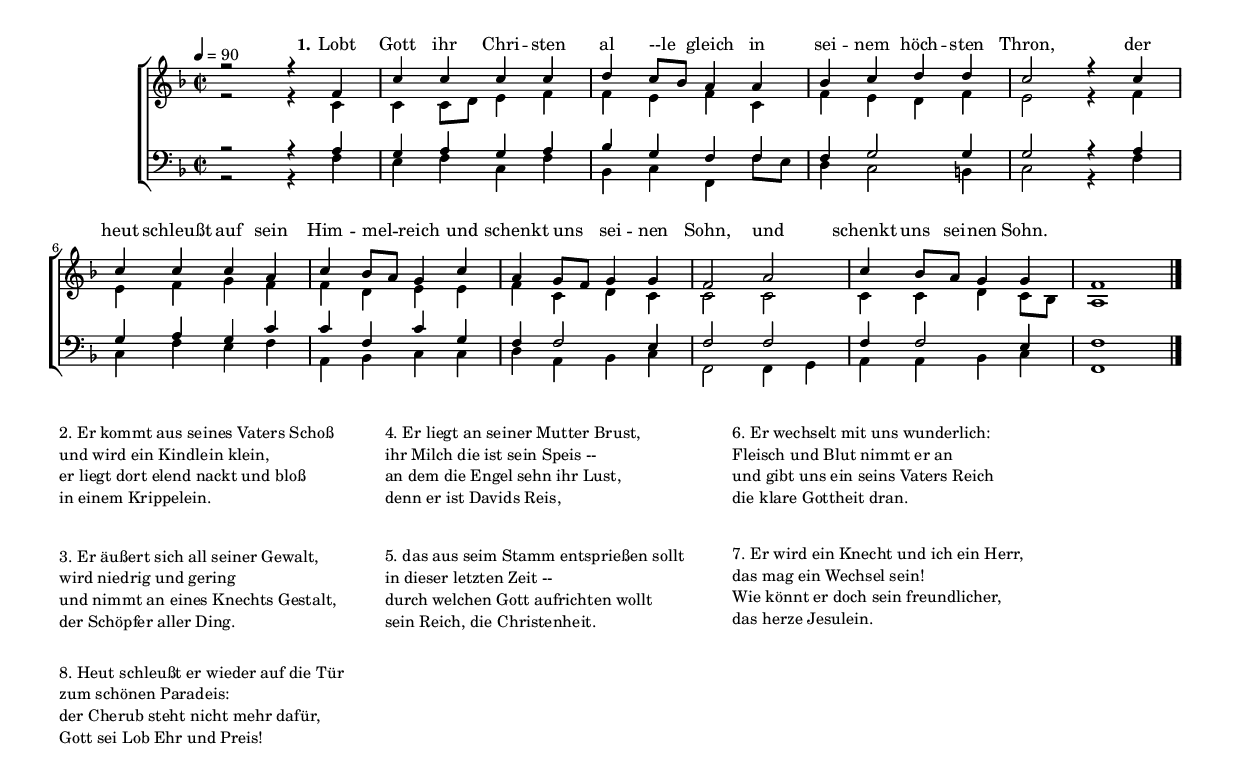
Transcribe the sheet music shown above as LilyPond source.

\version "2.24.3"
\include "global.ly"

\paper {
  system-system-spacing =
    #'((basic-distance . 15) 
       (minimum-distance . 10)
       (padding . 2)
       (stretchability . 60)) % defaults: 12, 8, 1, 60
}

KeyandTime = {
  \time 2/2
  %Tonart
  \key f \major
  \tempo 4 = 90
}
Melodie = \relative c'' {
  \voiceOne 
  \set Staff.midiInstrument = #"choir aahs"
  r2 r4 f,4 c' c c c d c8 b a4 a b c d d c2 r4
  c4 c c c a c b8 a g4 c a g8 f g4 g f2 a c4 b8 a g4 g f1
  \bar "|."
}

Alt = \relative c' {
  \voiceTwo
  r2 r4 c c c8 d e4 f f e f c f e d f e2 r4
  f e f g f f d e e f c d c c2 c c4 c d c8 b a1
}

BassEins = \relative c { \set Staff.midiInstrument = #"choir aahs"
  \voiceThree
  r2 r4 a' g a g a b g f f f g2 g4 g2 r4
  a g a g c c f, c' g f f2 e4 f2 f f4 f2 e4 f1
  \bar "|." 
}

BassZwei = \relative c {
  \voiceFour
  r2 r4 f e f c f b, c f, f'8 e d4 c2 h4 c2 r4
  f4 c f e f a, b c c d a b c f,2 f4 g a a b c f,1
}

ersteStrophe = \lyricmode {
  \set stanza = "1."
  Lobt Gott ihr Chri -- sten al --le _ gleich in sei -- nem höch -- sten Thron,
  der heut schleußt auf sein Him -- mel _ -- reich und schenkt uns _ sei -- nen Sohn,
  und schenkt uns__ sei -- nen Sohn.
}

zweiteStrophe = "2. Er kommt aus seines Vaters Schoß

und wird ein Kindlein klein,

er liegt dort elend nackt und bloß

in einem Krippelein."

%TODO seiner Gewalt unterbinden
dritteStrophe = "3. Er äußert sich all seiner Gewalt,

wird niedrig und gering

und nimmt an eines Knechts Gestalt,

der Schöpfer aller Ding."

vierteStrophe = "4. Er liegt an seiner Mutter Brust,

ihr Milch die ist sein Speis --

an dem die Engel sehn ihr Lust,

denn er ist Davids Reis,"

fünfteStrophe = "5. das aus seim Stamm entsprießen sollt

in dieser letzten Zeit -- 

durch welchen Gott aufrichten wollt

sein Reich, die Christenheit."

sechsteStrophe = "6. Er wechselt mit uns wunderlich:

Fleisch und Blut nimmt er an

und gibt uns ein seins Vaters Reich

die klare Gottheit dran."

siebteStrophe = "7. Er wird ein Knecht und ich ein Herr,

das mag ein Wechsel sein!

Wie könnt er doch sein freundlicher,

das herze Jesulein."

achteStrophe = "8. Heut schleußt er wieder auf die Tür

zum schönen Paradeis:

der Cherub steht nicht mehr dafür,

Gott sei Lob Ehr und Preis!"

\bookpart {
  \score {

    \new ChoirStaff <<
      \new Staff = "firstStaff"
      <<
        \new Voice = "Melodie" {
          \KeyandTime
          \Melodie
        }
        \new Lyrics \with { alignAboveContext = "firstStaff" } {
          \lyricsto "Melodie" { \ersteStrophe }
        }
        \new Voice = "Alt" {
          \Alt
        }
      >>
      \new Staff = "secondStaff"
      <<
        \clef "bass"
        \new Voice = "BassEins" {
          \KeyandTime
          \BassEins
        }
        \new Voice = "BassZwei" {
          \BassZwei
        }
      >>
    >>
    \layout{}
    \midi {}
  }
  \markup { 
    \vspace #2
    \column{    
      \wordwrap-string \zweiteStrophe
      \vspace #2
      \wordwrap-string \dritteStrophe
    }
    \hspace #6
    \column{    
      \wordwrap-string \vierteStrophe
      \vspace #2
      \wordwrap-string \fünfteStrophe
    }
    \hspace #6
    \column{    
      \wordwrap-string \sechsteStrophe
      \vspace #2
      \wordwrap-string \siebteStrophe
    }
  }
  \markup {
    \vspace #2
    \wordwrap-string \achteStrophe
  }

}  